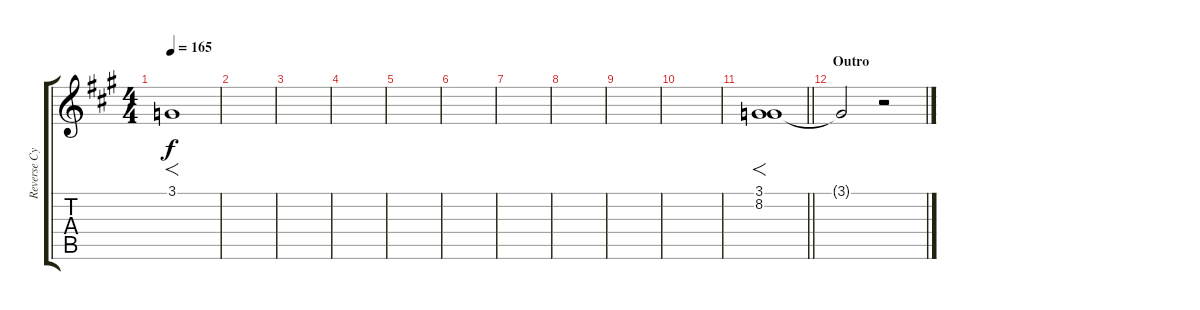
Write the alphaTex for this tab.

\track ("Reverse Cymbal" "Reverse Cy") {instrument reversecymbal}
\staff {score tabs}
\tuning (E4 B3 G3 D3 A2 E2) {hide}
\ts (4 4)
\tempo 165
\clef g2
\ks a
3.1.1{f dy f} |
|
|
|
|
|
|
|
|
|
\barLineRight lightlight
(3.1 8.2).1{f} |
\section ("" "Outro")
3.1{t}.2 r.2
